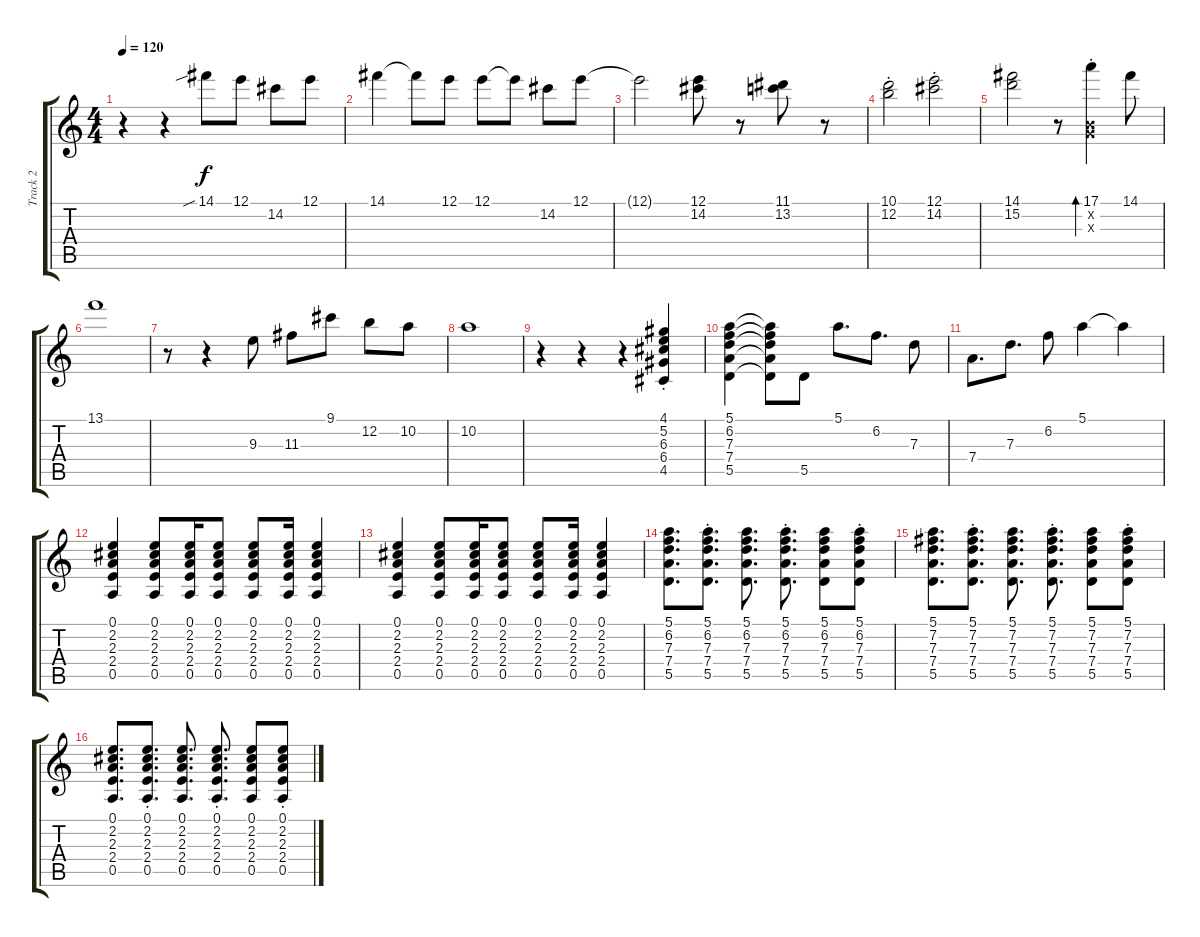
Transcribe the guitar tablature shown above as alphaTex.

\track ("Track 2" "Track 2") {instrument acousticguitarsteel}
\staff {score tabs}
\tuning (E4 B3 G3 D3 A2 E2) {hide}
\ts (4 4)
\tempo 120
\clef g2
\ks c
r.4{dy f} r.4 14.1{sib}.8 12.1.8 14.2.8 12.1.8 |
14.1.4 14.1{t}.8 12.1.8 12.1.8 12.1{t}.8 14.2.8 12.1.8 |
12.1{t}.2 (12.1 14.2).8 r.8 (11.1 13.2).8 r.8 |
(10.1{st} 12.2{st}).2 (12.1{st} 14.2{st}).2 |
(14.1 15.2).2 r.8 (17.1{st} 0.2{x} 0.3{x}).4{bd 240} 14.1.8 |
13.1.1 |
r.8 r.4 9.3.8 11.3.8 9.1.8 12.2.8 10.2.8 |
10.2.1 |
r.4 r.4 r.4 (4.1{st} 5.2{st} 6.3{st} 6.4{st} 4.5{st}).4 |
(5.1 6.2 7.3 7.4 5.5).4 (5.1{t} 6.2{t} 7.3{t} 7.4{t} 5.5{t}).8 5.5.8 5.1.8{d} 6.2.8{d} 7.3.8 |
7.4.8{d} 7.3.8{d} 6.2.8 5.1.4 5.1{t}.4 |
(0.1 2.2 2.3 2.4 0.5).4 (0.1 2.2 2.3 2.4 0.5).8 (0.1 2.2 2.3 2.4 0.5).16 (0.1 2.2 2.3 2.4 0.5).8 (0.1 2.2 2.3 2.4 0.5).8 (0.1 2.2 2.3 2.4 0.5).16 (0.1 2.2 2.3 2.4 0.5).4 |
(0.1 2.2 2.3 2.4 0.5).4 (0.1 2.2 2.3 2.4 0.5).8 (0.1 2.2 2.3 2.4 0.5).16 (0.1 2.2 2.3 2.4 0.5).8 (0.1 2.2 2.3 2.4 0.5).8 (0.1 2.2 2.3 2.4 0.5).16 (0.1 2.2 2.3 2.4 0.5).4 |
(5.1 6.2 7.3 7.4 5.5).8{d} (5.1{st} 6.2{st} 7.3{st} 7.4{st} 5.5{st}).8{d} (5.1 6.2 7.3 7.4 5.5).8{d} (5.1{st} 6.2{st} 7.3{st} 7.4{st} 5.5{st}).8{d} (5.1 6.2 7.3 7.4 5.5).8 (5.1{st} 6.2{st} 7.3{st} 7.4{st} 5.5{st}).8 |
(5.1 7.2 7.3 7.4 5.5).8{d} (5.1{st} 7.2{st} 7.3{st} 7.4{st} 5.5{st}).8{d} (5.1 7.2 7.3 7.4 5.5).8{d} (5.1{st} 7.2{st} 7.3{st} 7.4{st} 5.5{st}).8{d} (5.1 7.2 7.3 7.4 5.5).8 (5.1{st} 7.2{st} 7.3{st} 7.4{st} 5.5{st}).8 |
(0.1 2.2 2.3 2.4 0.5).8{d} (0.1{st} 2.2{st} 2.3{st} 2.4{st} 0.5{st}).8{d} (0.1 2.2 2.3 2.4 0.5).8{d} (0.1{st} 2.2{st} 2.3{st} 2.4{st} 0.5{st}).8{d} (0.1 2.2 2.3 2.4 0.5).8 (0.1{st} 2.2{st} 2.3{st} 2.4{st} 0.5{st}).8
